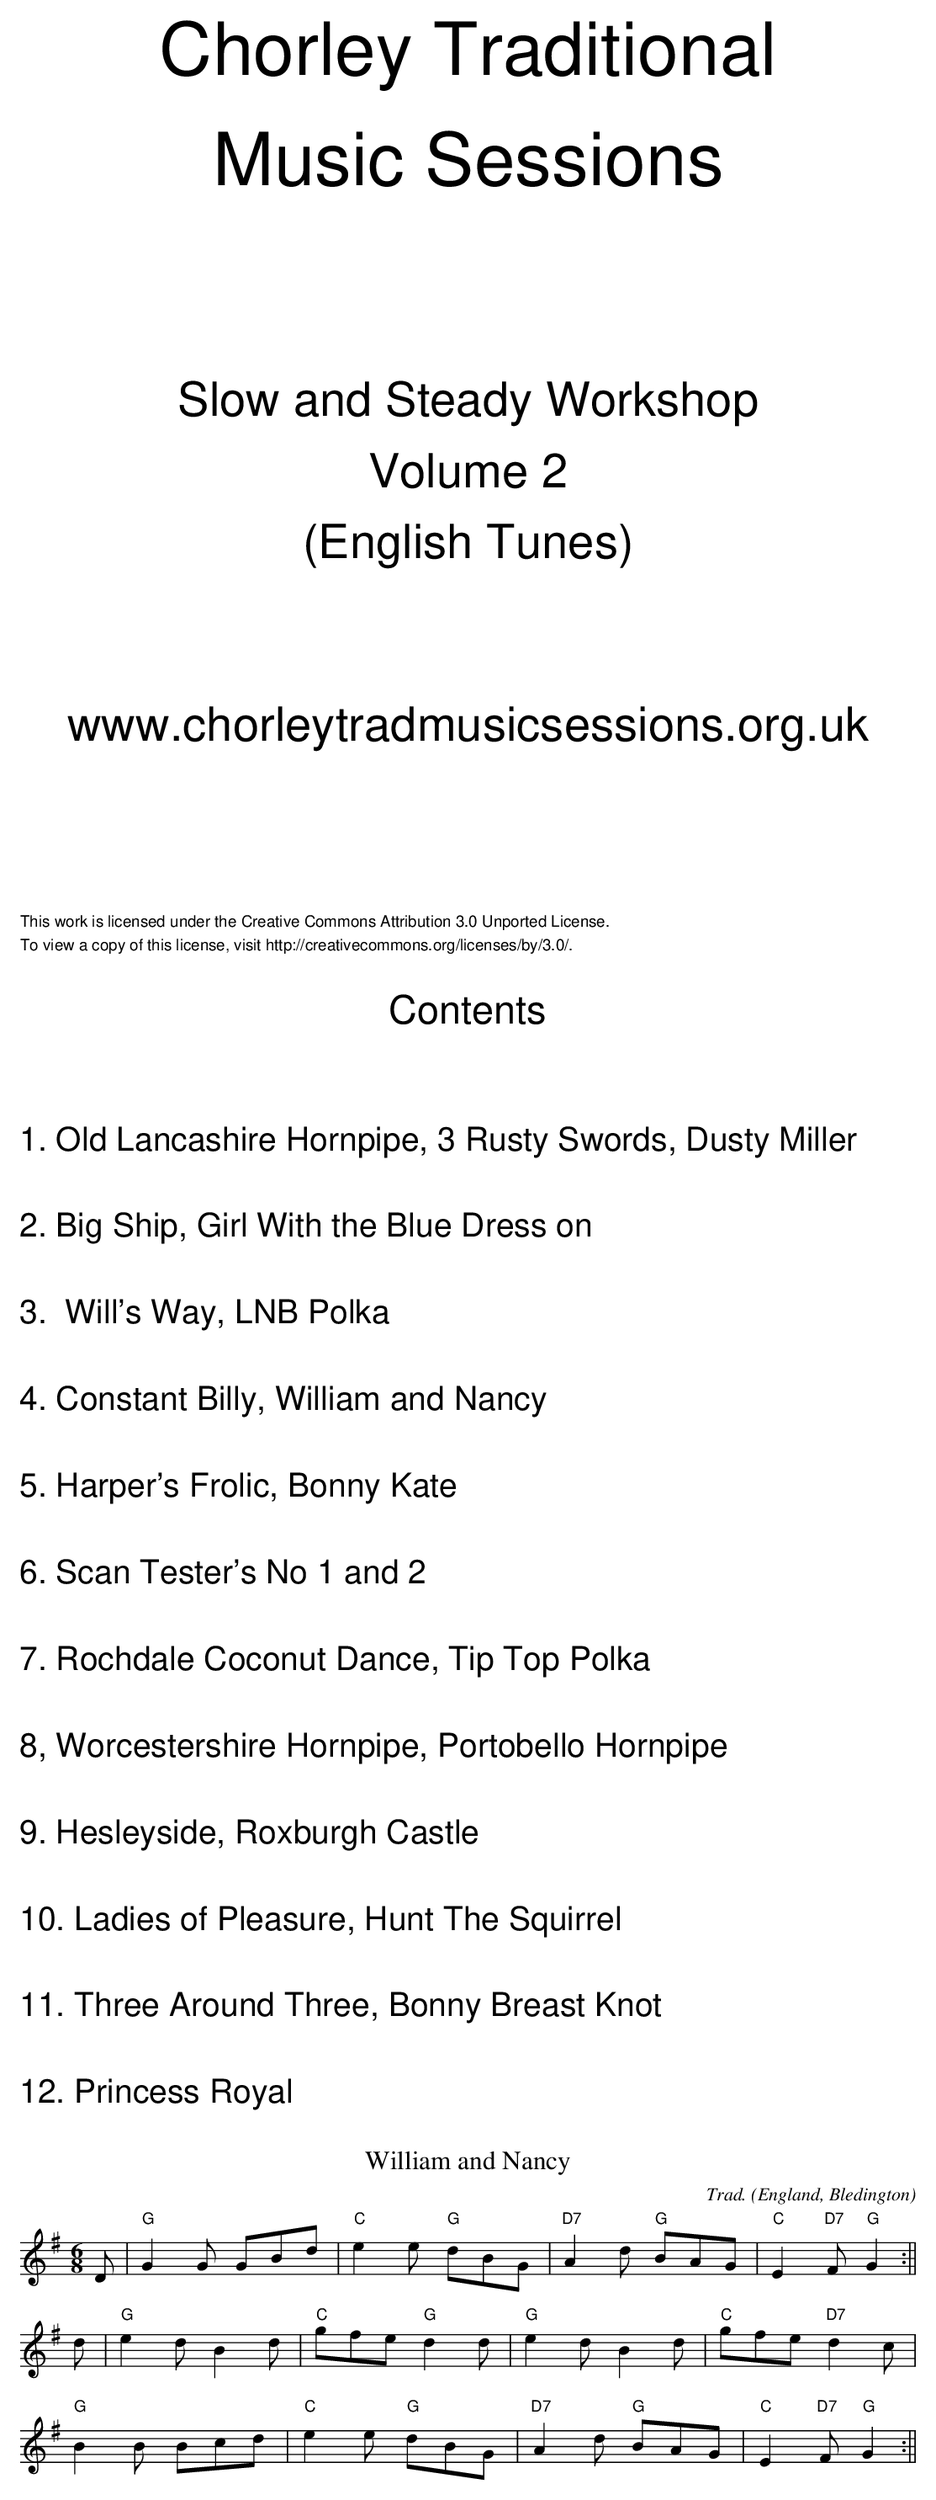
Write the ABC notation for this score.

X:1
T:William and Nancy
C:Trad.
O:England, Bledington
M:6/8
L:1/8
K:G
D|"G"G2 G GBd|"C"e2 e "G"dBG|"D7"A2 d "G"BAG|"C"E2 "D7"F "G"G2:||
d|"G"e2 d B2 d|"C"gfe "G"d2 d|"G"e2 d B2 d|"C"gfe "D7"d2c|
"G"B2 B Bcd|"C"e2 e "G"dBG|"D7"A2 d "G"BAG|"C"E2 "D7"F "G"G2:||
